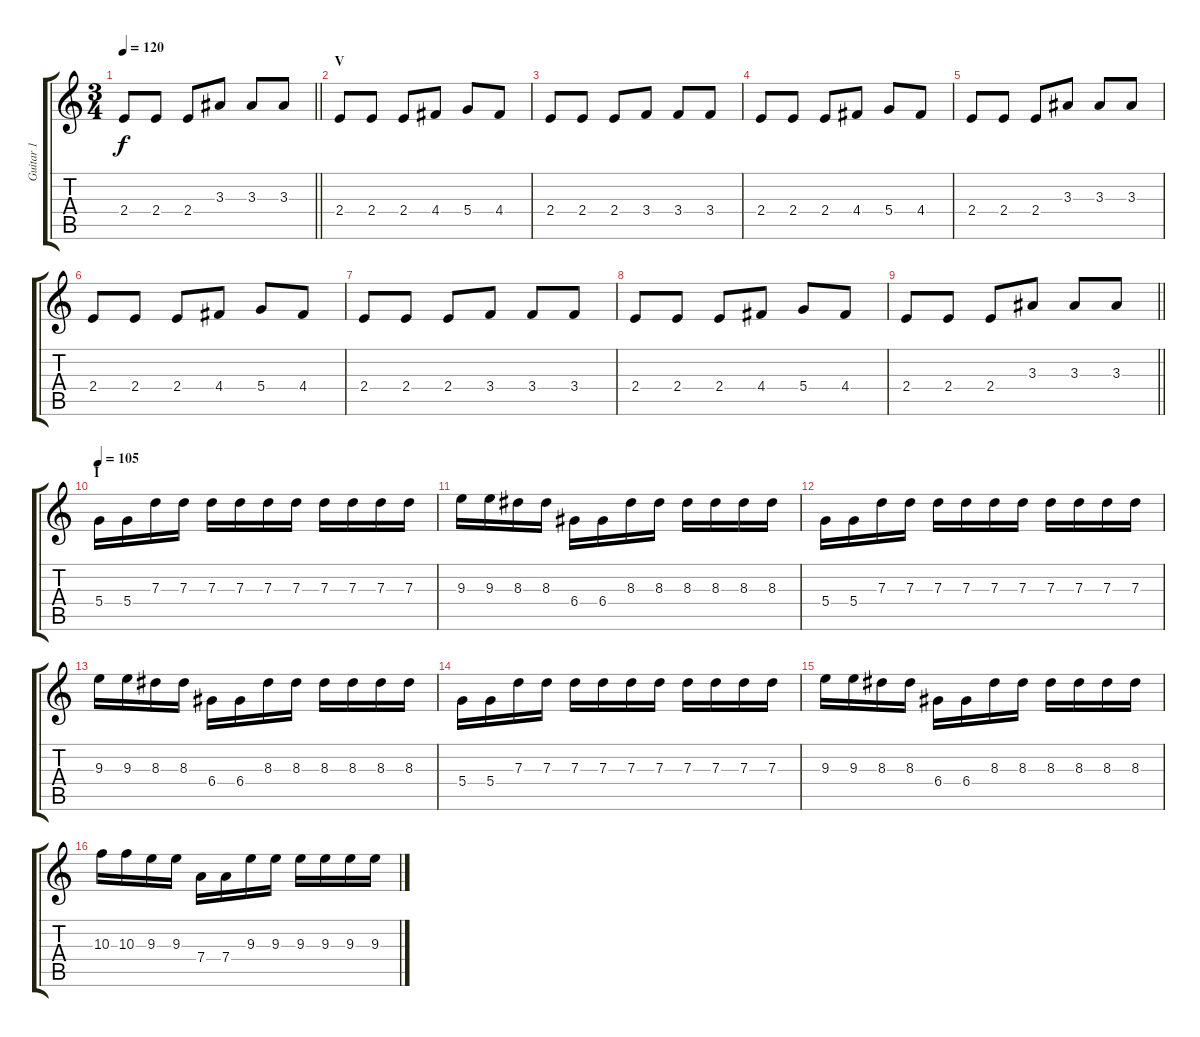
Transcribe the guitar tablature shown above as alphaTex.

\track ("Guitar 1" "Guitar 1") {instrument distortionguitar}
\staff {score tabs}
\tuning (E4 B3 G3 D3 A2 E2) {hide}
\ts (3 4)
\tempo 120
\clef g2
\barLineRight lightlight
\ks c
2.4.8{dy f} 2.4.8 2.4.8 3.3.8 3.3.8 3.3.8 |
\section ("" "V")
2.4.8 2.4.8 2.4.8 4.4.8 5.4.8 4.4.8 |
2.4.8 2.4.8 2.4.8 3.4.8 3.4.8 3.4.8 |
2.4.8 2.4.8 2.4.8 4.4.8 5.4.8 4.4.8 |
2.4.8 2.4.8 2.4.8 3.3.8 3.3.8 3.3.8 |
2.4.8 2.4.8 2.4.8 4.4.8 5.4.8 4.4.8 |
2.4.8 2.4.8 2.4.8 3.4.8 3.4.8 3.4.8 |
2.4.8 2.4.8 2.4.8 4.4.8 5.4.8 4.4.8 |
\barLineRight lightlight
2.4.8 2.4.8 2.4.8 3.3.8 3.3.8 3.3.8 |
\section ("" "I")
\tempo 105
5.4.16 5.4.16 7.3.16 7.3.16 7.3.16 7.3.16 7.3.16 7.3.16 7.3.16 7.3.16 7.3.16 7.3.16 |
9.3.16 9.3.16 8.3.16 8.3.16 6.4.16 6.4.16 8.3.16 8.3.16 8.3.16 8.3.16 8.3.16 8.3.16 |
5.4.16 5.4.16 7.3.16 7.3.16 7.3.16 7.3.16 7.3.16 7.3.16 7.3.16 7.3.16 7.3.16 7.3.16 |
9.3.16 9.3.16 8.3.16 8.3.16 6.4.16 6.4.16 8.3.16 8.3.16 8.3.16 8.3.16 8.3.16 8.3.16 |
5.4.16 5.4.16 7.3.16 7.3.16 7.3.16 7.3.16 7.3.16 7.3.16 7.3.16 7.3.16 7.3.16 7.3.16 |
9.3.16 9.3.16 8.3.16 8.3.16 6.4.16 6.4.16 8.3.16 8.3.16 8.3.16 8.3.16 8.3.16 8.3.16 |
10.3.16 10.3.16 9.3.16 9.3.16 7.4.16 7.4.16 9.3.16 9.3.16 9.3.16 9.3.16 9.3.16 9.3.16
